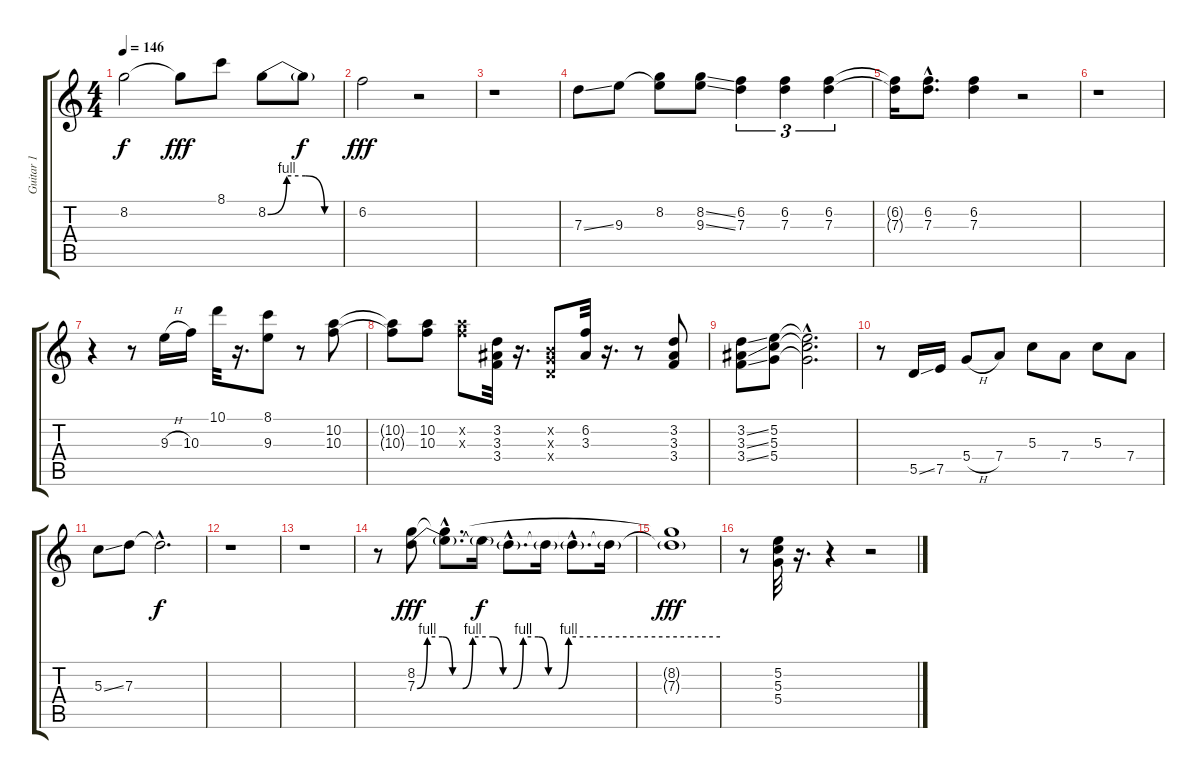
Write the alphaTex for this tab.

\track ("Guitar 1" "Guitar 1") {instrument electricguitarclean}
\staff {score tabs}
\tuning (E4 B3 G3 D3 A2 E2) {hide}
\ts (4 4)
\tempo 146
\clef g2
\ks c
8.2{t}.2{dy f} 8.2{t}.8{dy fff} 8.1.8 8.2{be (custom 0 0 15 4 30 4 45 0 60 0)}.8 8.2{t}.8{dy f} |
6.2.2{dy fff} r.2 |
r.1 |
7.3{ss}.8 9.3.8 (8.2 9.3{t}).8 (8.2{ss} 9.3{ss}).8 (6.2 7.3).4{tu (3 2)} (6.2 7.3).4{tu (3 2)} (6.2 7.3).4{tu (3 2)} |
(6.2{t} 7.3{t}).16 (6.2{hac} 7.3{hac}).8{d} (6.2 7.3).4 r.2 |
r.1 |
r.4 r.8 9.3{h}.16 10.3.16 10.1.32 r.16{d} (8.1 9.3).8 r.8 (10.2 10.3).8 |
(10.2{t} 10.3{t}).8 (10.2 10.3).8 (10.2{x} 10.3{x}).8 (3.2 3.3 3.4).32 r.16{d} (0.2{x} 0.3{x} 0.4{x}).8 (6.2 3.3).32 r.16{d} r.8 (3.2 3.3 3.4).8 |
(3.2{ss} 3.3{ss} 3.4{ss}).8 (5.2 5.3 5.4).8 (5.2{hac t} 5.3{hac t} 5.4{hac t}).2{d} |
r.8 5.5{ss}.16 7.5.16 5.4{h}.8 7.4.8 5.3.8 7.4.8 5.3.8 7.4.8 |
5.3{ss}.8 7.3.8 7.3{hac t}.2{d dy f} |
r.1 |
r.1 |
r.8 (8.2 7.3{be (custom 0 0 2 4 5 4 7 0 9 0 11 4 15 4 17 0 19 0 21 4 24 4 26 0 28 0 30 4 60 4)}).8{dy fff} (8.2{hac t} 7.3{hac t}).8{d} 7.3{t}.16{dy f} 7.3{hac t}.8{d} 7.3{t}.16 7.3{hac t}.8{d} 7.3{t}.16 |
(8.2{t} 7.3{t}).1{dy fff} |
r.8 (5.2 5.3 5.4).32 r.16{d} r.4 r.2
